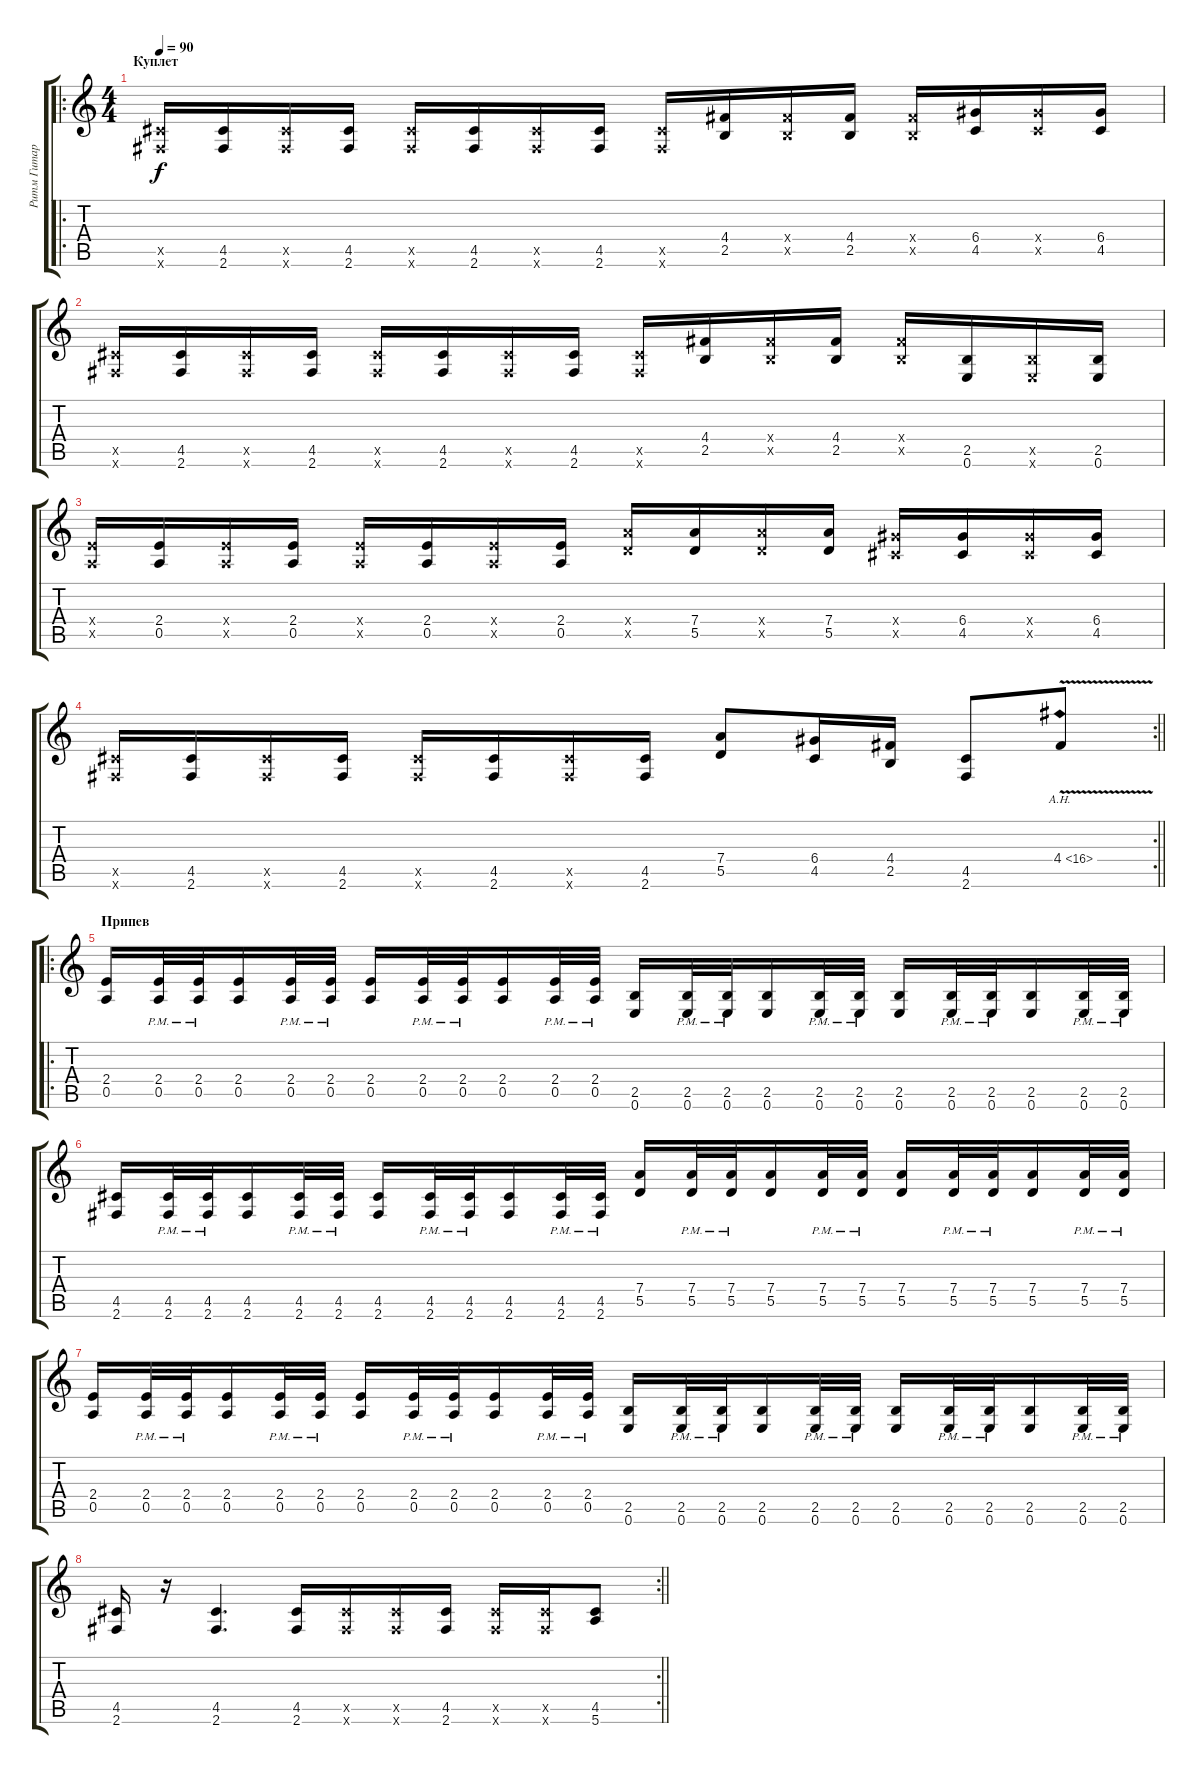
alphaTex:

\track ("Ритм Гитара" "Ритм Гитар") {instrument distortionguitar}
\staff {score tabs}
\tuning (E4 B3 G3 D3 A2 E2) {hide}
\ro
\ts (4 4)
\section ("" "Куплет")
\tempo 90
\clef g2
\ks c
(4.5{x} 2.6{x}).16{dy f} (4.5 2.6).16 (4.5{x} 2.6{x}).16 (4.5 2.6).16 (4.5{x} 2.6{x}).16 (4.5 2.6).16 (4.5{x} 2.6{x}).16 (4.5 2.6).16 (4.5{x} 2.6{x}).16 (4.4 2.5).16 (4.4{x} 2.5{x}).16 (4.4 2.5).16 (4.4{x} 2.5{x}).16 (6.4 4.5).16 (6.4{x} 4.5{x}).16 (6.4 4.5).16 |
(4.5{x} 2.6{x}).16 (4.5 2.6).16 (4.5{x} 2.6{x}).16 (4.5 2.6).16 (4.5{x} 2.6{x}).16 (4.5 2.6).16 (4.5{x} 2.6{x}).16 (4.5 2.6).16 (4.5{x} 2.6{x}).16 (4.4 2.5).16 (4.4{x} 2.5{x}).16 (4.4 2.5).16 (4.4{x} 2.5{x}).16 (2.5 0.6).16 (2.5{x} 0.6{x}).16 (2.5 0.6).16 |
(2.4{x} 0.5{x}).16 (2.4 0.5).16 (2.4{x} 0.5{x}).16 (2.4 0.5).16 (2.4{x} 0.5{x}).16 (2.4 0.5).16 (2.4{x} 0.5{x}).16 (2.4 0.5).16 (7.4{x} 5.5{x}).16 (7.4 5.5).16 (7.4{x} 5.5{x}).16 (7.4 5.5).16 (6.4{x} 4.5{x}).16 (6.4 4.5).16 (6.4{x} 4.5{x}).16 (6.4 4.5).16 |
\rc 2
\barLineRight lightlight
(4.5{x} 2.6{x}).16 (4.5 2.6).16 (4.5{x} 2.6{x}).16 (4.5 2.6).16 (4.5{x} 2.6{x}).16 (4.5 2.6).16 (4.5{x} 2.6{x}).16 (4.5 2.6).16 (7.4 5.5).8 (6.4 4.5).16 (4.4 2.5).16 (4.5 2.6).8 4.4{ah 12 v}.8 |
\ro
\section ("" "Припев")
(2.4 0.5).16 (2.4{pm} 0.5{pm}).32 (2.4{pm} 0.5{pm}).32 (2.4 0.5).16 (2.4{pm} 0.5{pm}).32 (2.4{pm} 0.5{pm}).32 (2.4 0.5).16 (2.4{pm} 0.5{pm}).32 (2.4{pm} 0.5{pm}).32 (2.4 0.5).16 (2.4{pm} 0.5{pm}).32 (2.4{pm} 0.5{pm}).32 (2.5 0.6).16 (2.5{pm} 0.6{pm}).32 (2.5{pm} 0.6{pm}).32 (2.5 0.6).16 (2.5{pm} 0.6{pm}).32 (2.5{pm} 0.6{pm}).32 (2.5 0.6).16 (2.5{pm} 0.6{pm}).32 (2.5{pm} 0.6{pm}).32 (2.5 0.6).16 (2.5{pm} 0.6{pm}).32 (2.5{pm} 0.6{pm}).32 |
(4.5 2.6).16 (4.5{pm} 2.6{pm}).32 (4.5{pm} 2.6{pm}).32 (4.5 2.6).16 (4.5{pm} 2.6{pm}).32 (4.5{pm} 2.6{pm}).32 (4.5 2.6).16 (4.5{pm} 2.6{pm}).32 (4.5{pm} 2.6{pm}).32 (4.5 2.6).16 (4.5{pm} 2.6{pm}).32 (4.5{pm} 2.6{pm}).32 (7.4 5.5).16 (7.4{pm} 5.5{pm}).32 (7.4{pm} 5.5{pm}).32 (7.4 5.5).16 (7.4{pm} 5.5{pm}).32 (7.4{pm} 5.5{pm}).32 (7.4 5.5).16 (7.4{pm} 5.5{pm}).32 (7.4{pm} 5.5{pm}).32 (7.4 5.5).16 (7.4{pm} 5.5{pm}).32 (7.4{pm} 5.5{pm}).32 |
(2.4 0.5).16 (2.4{pm} 0.5{pm}).32 (2.4{pm} 0.5{pm}).32 (2.4 0.5).16 (2.4{pm} 0.5{pm}).32 (2.4{pm} 0.5{pm}).32 (2.4 0.5).16 (2.4{pm} 0.5{pm}).32 (2.4{pm} 0.5{pm}).32 (2.4 0.5).16 (2.4{pm} 0.5{pm}).32 (2.4{pm} 0.5{pm}).32 (2.5 0.6).16 (2.5{pm} 0.6{pm}).32 (2.5{pm} 0.6{pm}).32 (2.5 0.6).16 (2.5{pm} 0.6{pm}).32 (2.5{pm} 0.6{pm}).32 (2.5 0.6).16 (2.5{pm} 0.6{pm}).32 (2.5{pm} 0.6{pm}).32 (2.5 0.6).16 (2.5{pm} 0.6{pm}).32 (2.5{pm} 0.6{pm}).32 |
\rc 2
\barLineRight lightlight
(4.5 2.6).16 r.16 (4.5 2.6).4{d} (4.5 2.6).16 (4.5{x} 2.6{x}).16 (4.5{x} 2.6{x}).16 (4.5 2.6).16 (4.5{x} 2.6{x}).16 (4.5{x} 2.6{x}).16 (4.5 5.6).8
